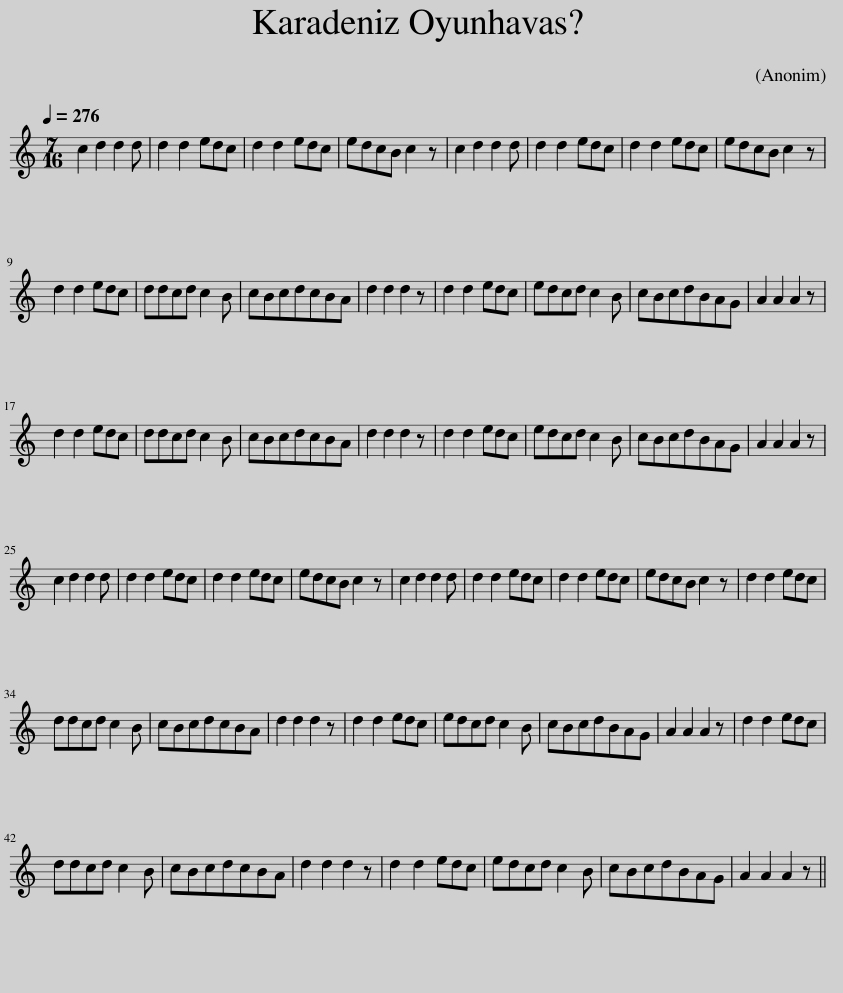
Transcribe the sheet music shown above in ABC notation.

X:1
L:1/8
Q:1/4=276
M:7/16
I:linebreak $
K:C
V:1 treble
V:1
 c2 d2 d2 d | d2 d2 edc | d2 d2 edc | edcB c2 z | c2 d2 d2 d | %5
 d2 d2 edc | d2 d2 edc | edcB c2 z |$ d2 d2 edc | ddcd c2 B | %10
 cBcdcBA | d2 d2 d2 z | d2 d2 edc | edcd c2 B | cBcdBAG | %15
 A2 A2 A2 z |$ d2 d2 edc | ddcd c2 B | cBcdcBA | d2 d2 d2 z | %20
 d2 d2 edc | edcd c2 B | cBcdBAG | A2 A2 A2 z |$ c2 d2 d2 d | %25
 d2 d2 edc | d2 d2 edc | edcB c2 z | c2 d2 d2 d | d2 d2 edc | %30
 d2 d2 edc | edcB c2 z | d2 d2 edc |$ ddcd c2 B | cBcdcBA | %35
 d2 d2 d2 z | d2 d2 edc | edcd c2 B | cBcdBAG | A2 A2 A2 z | %40
 d2 d2 edc |$ ddcd c2 B | cBcdcBA | d2 d2 d2 z | d2 d2 edc | %45
 edcd c2 B | cBcdBAG | A2 A2 A2 z || %48
